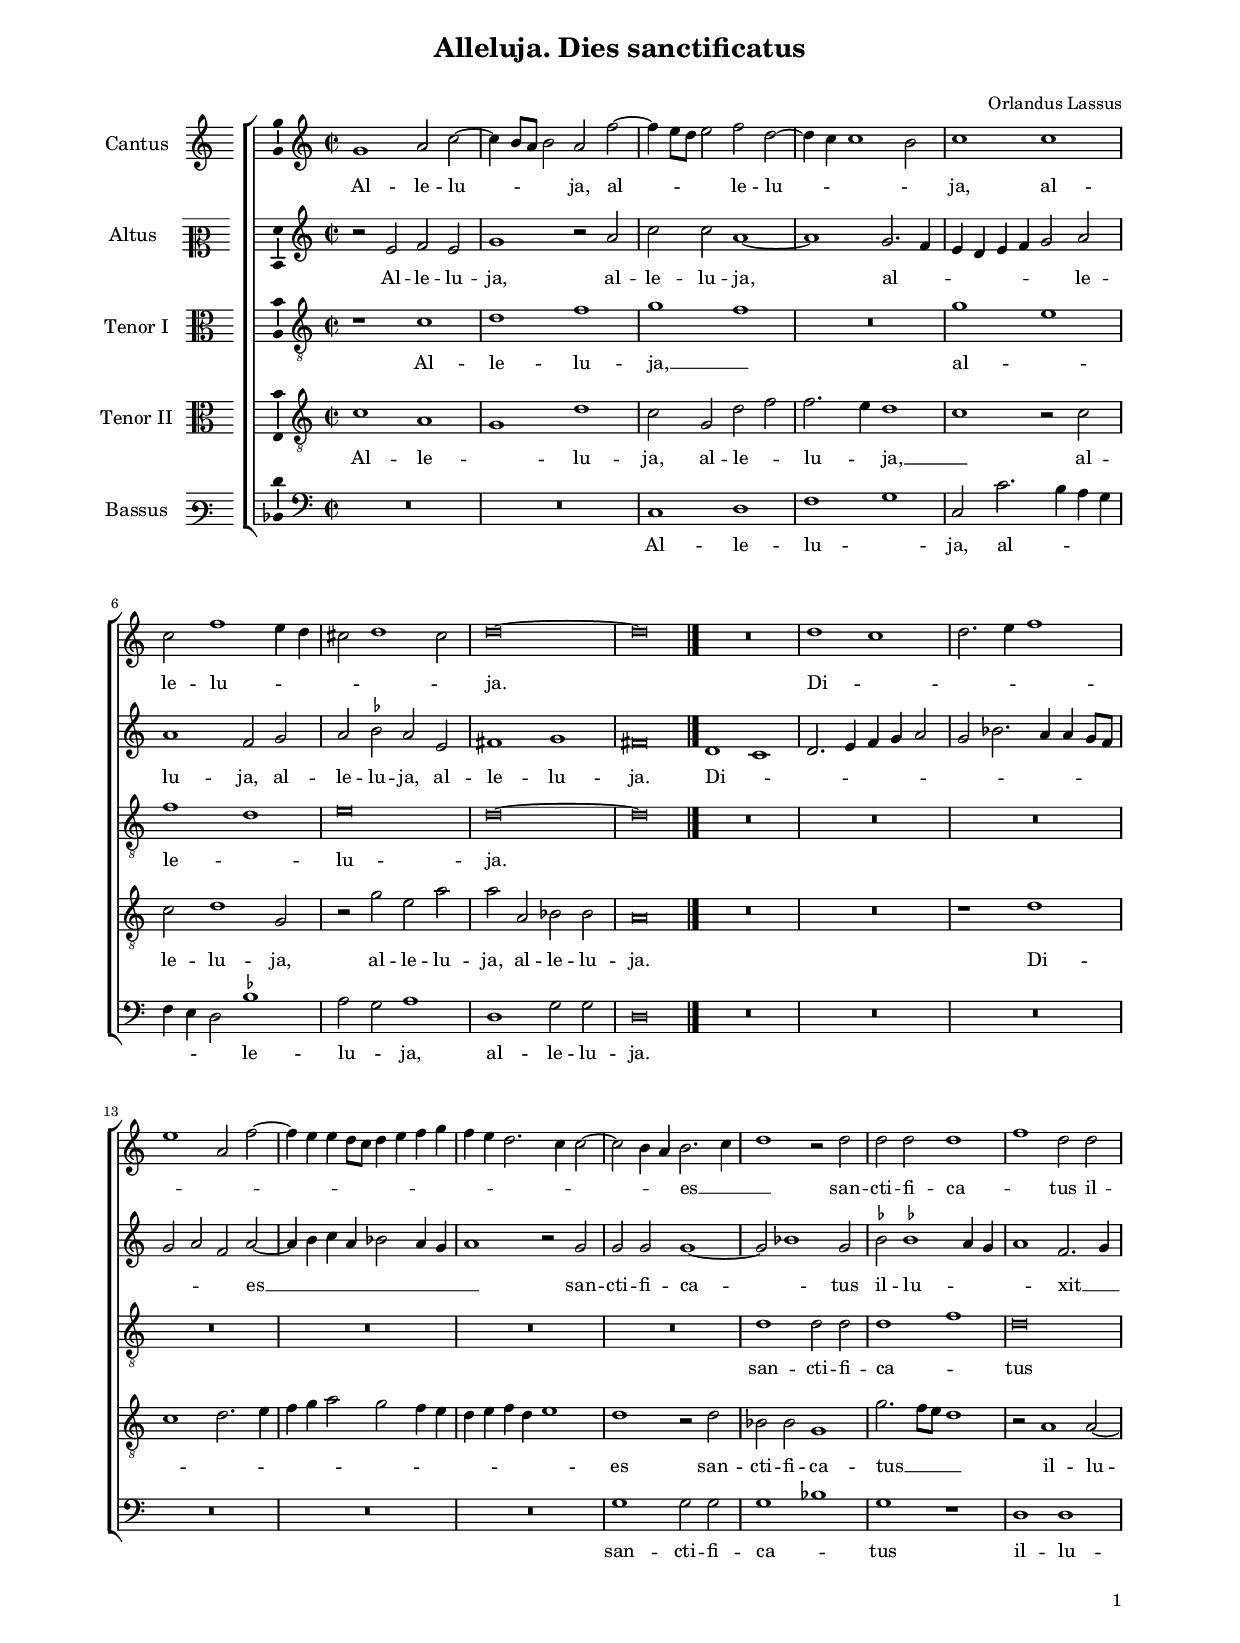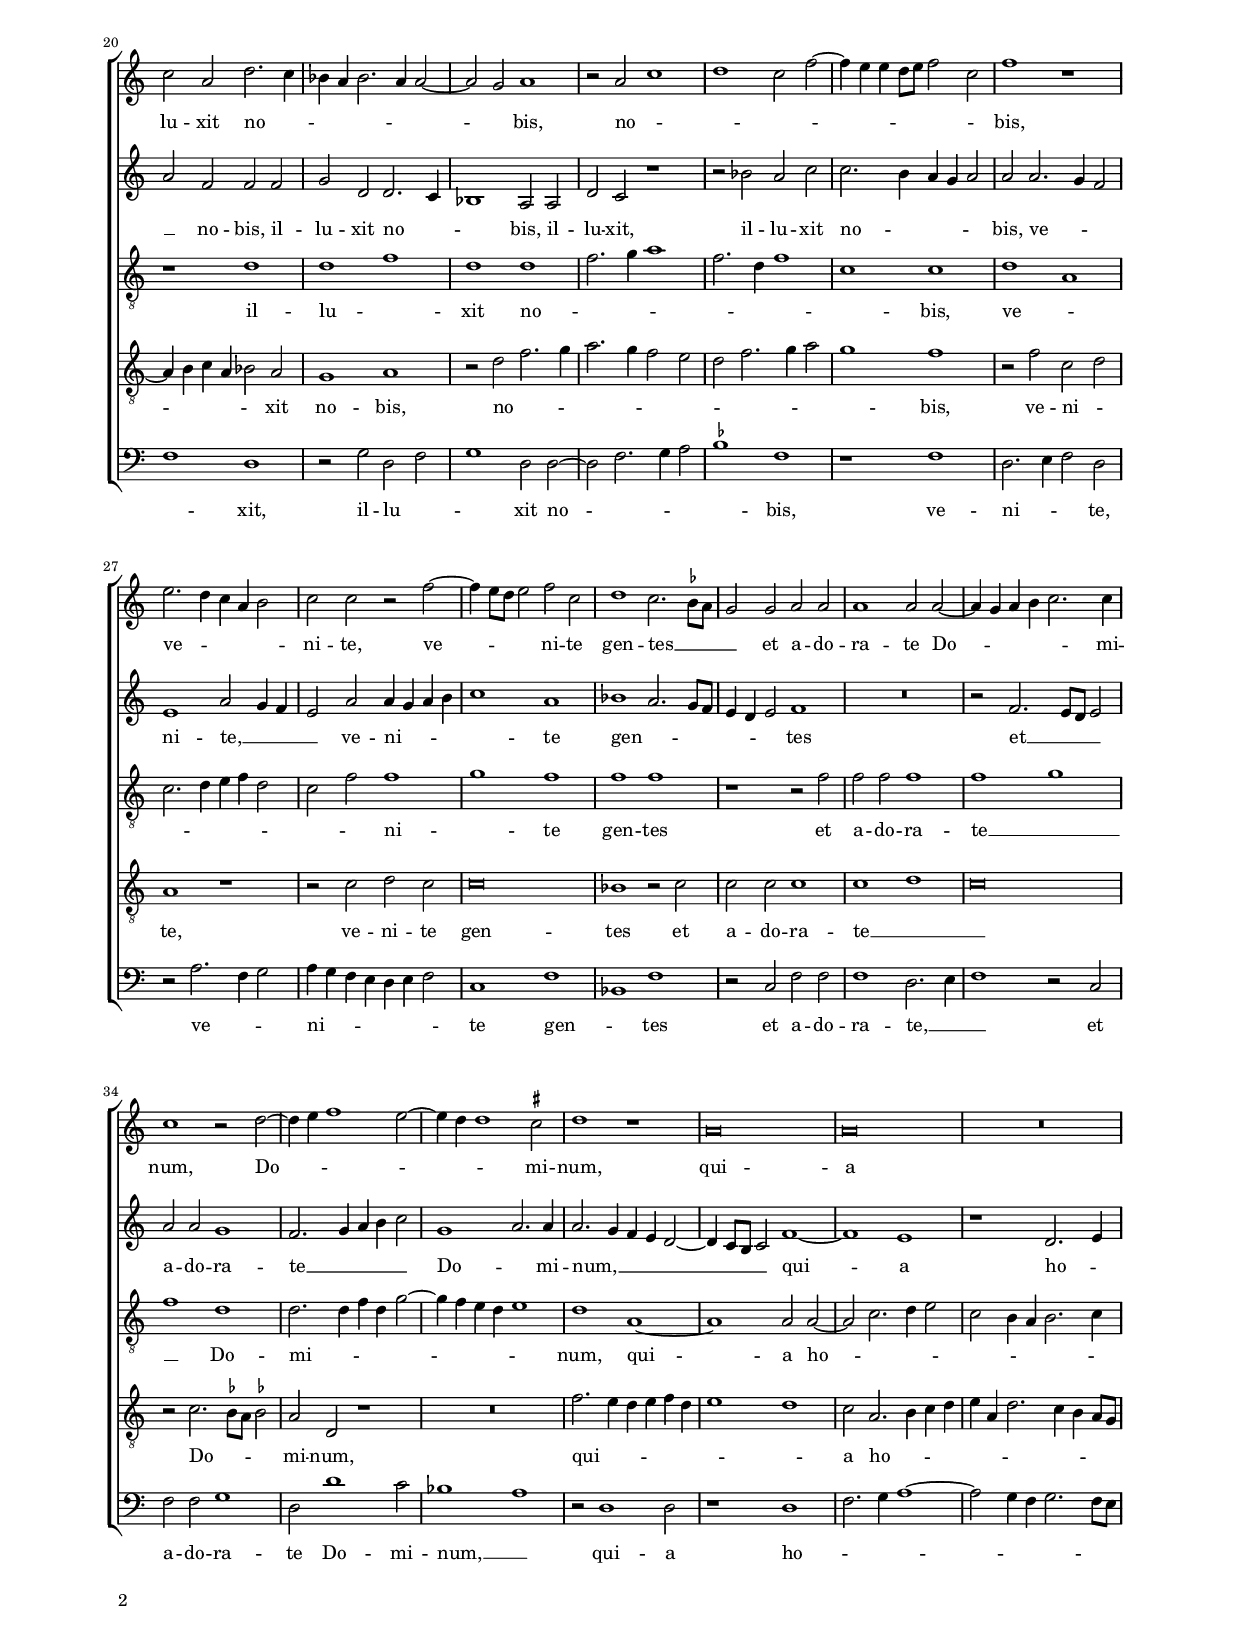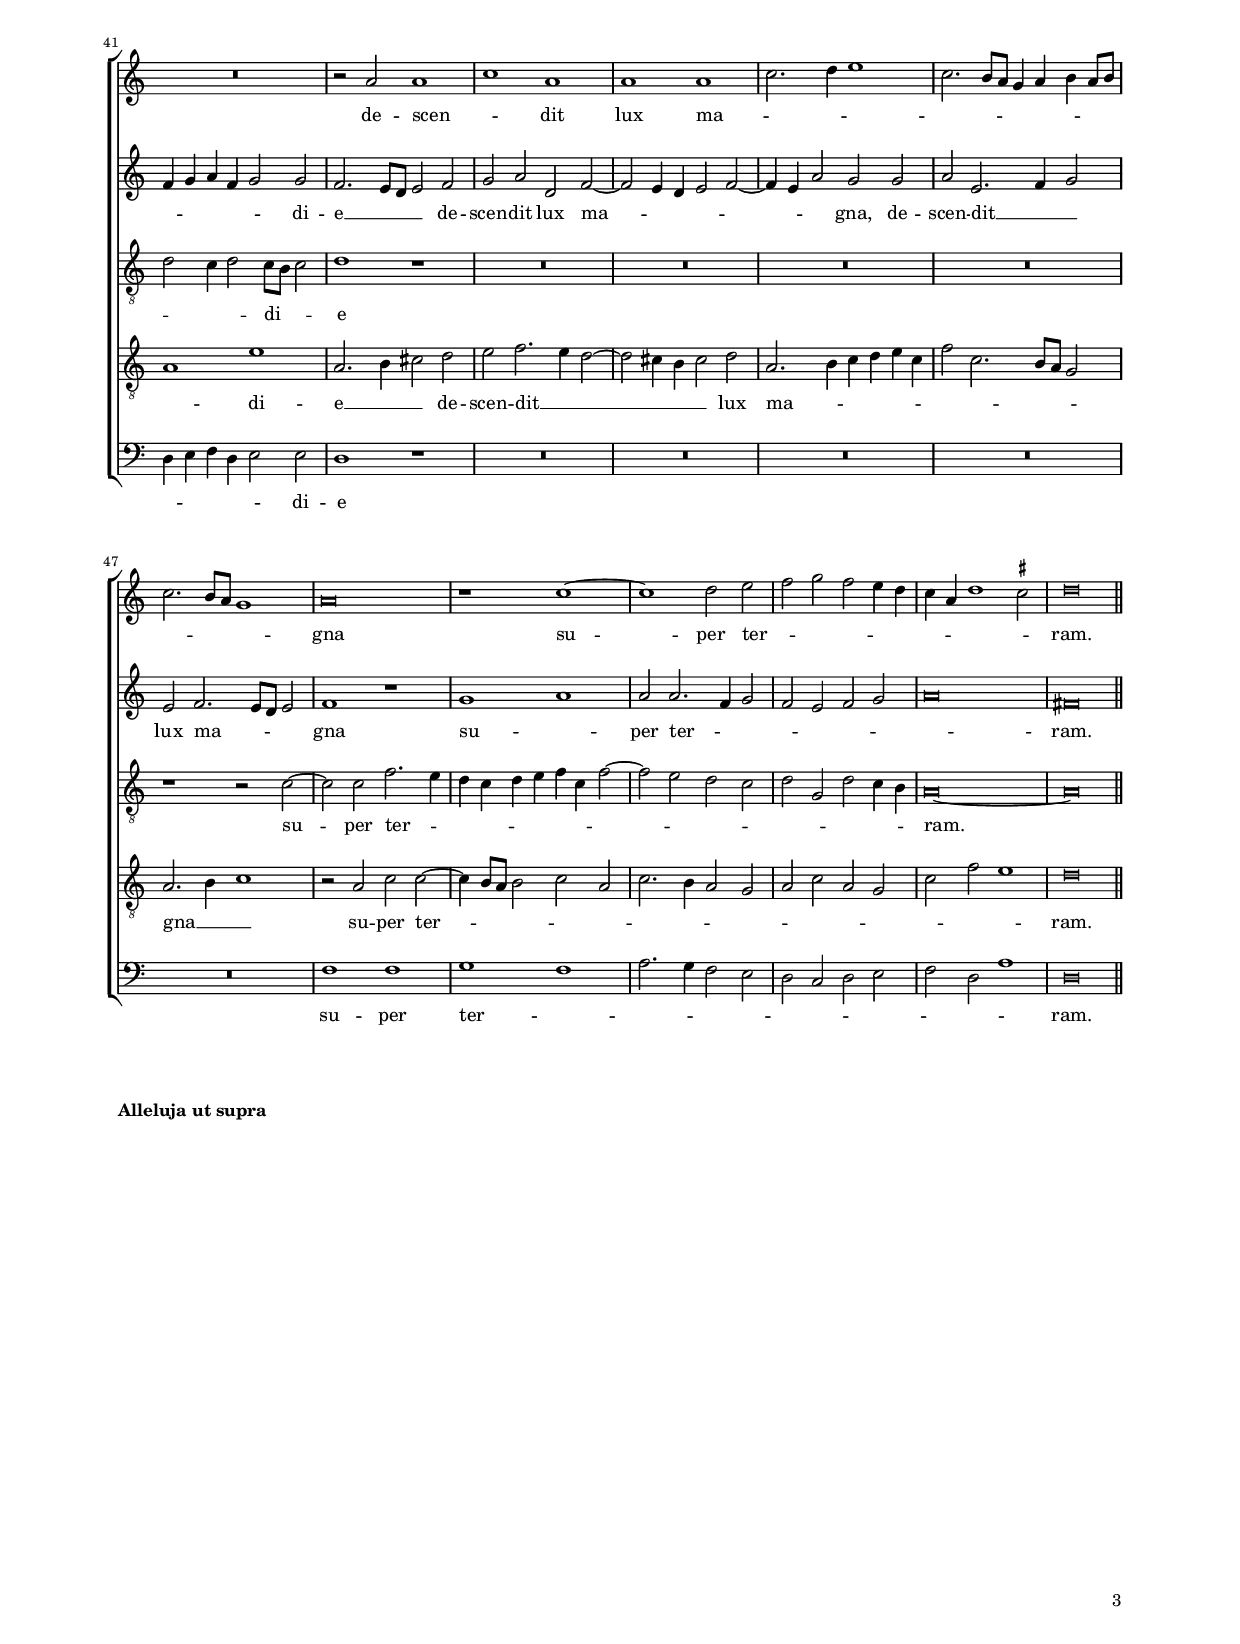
\header
{
  title="Alleluja. Dies sanctificatus"
  composer=\markup { \vspace #2 "Orlandus Lassus" }
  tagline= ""
}

\version "2.24.0"
\language deutsch
#(set-global-staff-size 15)
% #(set-default-paper-size "letter")
#(ly:set-option 'point-and-click #f)


\paper
	{
	top-margin = 1.8 \cm
	bottom-margin = 1.2 \cm
	left-margin = 2 \cm
	right-margin = 2 \cm
	ragged-bottom = ##f
	ragged-last-bottom = ##t
	print-page-number = ##f
	system-system-spacing = #'((basic-distance . 17) (minimum-distance . 14) (padding . 7) (strechability . 150))
	oddFooterMarkup=\markup   \fill-line { "" \fromproperty #'page:page-number-string }
	evenFooterMarkup=\markup  \fill-line { \fromproperty #'page:page-number-string "" }
	last-bottom-spacing = #'((basic-distance . 12) (minimum-distance . 7) (padding . 4))
%	systems-per-page = 3
%	page-count = 3
%	min-systems-per-page = 3
	}

	
global = {
	\key c \major
	\time 2/2 \set Score.measureLength = #(ly:make-moment 2/1)
	\set Score.tempoHideNote = ##t
	\tempo 2 = 90
	\skip 1*2*9 \bar "|."
	\skip 1*2*44 \bar "||"
	}

	ficta = { \once \set suggestAccidentals = ##t }

	forget = #(define-music-function (music) (ly:music?) #{
		\accidentalStyle forget
		$music
		\accidentalStyle default
		#})


incipitcantus = \markup { \score {
	{
	\set Staff.instrumentName = \markup { \fontsize #1 "Cantus" }
	\key c \major
	\clef violin
	s4 \bar ""
	}
	\layout  {
	raggedright = ##t
	indent = 1.6 \cm
	line-width = 2.4\cm
	\context { \Staff \remove Time_signature_engraver }
	\override Staff.Clef.Y-extent = #'(0 . 0)
	}} \hspace #1 }

      
incipitaltus = \markup { \score {
	{
	\set Staff.instrumentName = \markup { \fontsize #1 "Altus" }
	\key c \major
	\clef mezzosoprano
	s4 \bar ""
	}
	\layout  {
	raggedright = ##t
	indent = 1.6 \cm
	line-width = 2.4\cm
	\context { \Staff \remove Time_signature_engraver }
	\override Staff.Clef.Y-extent = #'(0 . 0)
	}} \hspace #1 }


incipittenor = \markup { \score {
	{
	\set Staff.instrumentName = \markup { \fontsize #1 "Tenor I" }
	\key c \major
	\clef alto
	s4 \bar ""
	}
	\layout  {
	raggedright = ##t
	indent = 1.6 \cm
	line-width = 2.4\cm
	\context { \Staff \remove Time_signature_engraver }
	\override Staff.Clef.Y-extent = #'(0 . 0)
	}} \hspace #1 }
      
      
incipitquintus = \markup { \score {
	{
	\set Staff.instrumentName = \markup { \fontsize #1 "Tenor II" }
	\key c \major
	\clef alto
	s4 \bar ""
	}
	\layout  {
	raggedright = ##t
	indent = 1.6 \cm
	line-width = 2.4\cm
	\context { \Staff \remove Time_signature_engraver }
	\override Staff.Clef.Y-extent = #'(0 . 0)
	}} \hspace #1 }
      
      
incipitbassus = \markup { \score {
	{
	\set Staff.instrumentName = \markup { \fontsize #1 "Bassus" }
	\key c \major
	\clef varbaritone
	s4 \bar ""
	}
	\layout  {
	raggedright = ##t
	indent = 1.6 \cm
	line-width = 2.4\cm
	\context { \Staff \remove Time_signature_engraver }
	\override Staff.Clef.Y-extent = #'(0 . 0)
	}} \hspace #1 }


cantus =  \relative c''
	{
	g1 a2 c~
	c4 h8 a h2 a f'~
	f4 e8 d e2 f d~
	d4 c c1 h2
%5
	c1 c | \break \noPageBreak
	c2 f1 e4 d
	cis2 d1 cis2
	d\breve~
	d\breve |	
%10
	R\breve |
	d1 c
	d2. e4 f1 \break \noPageBreak
	e1 a,2 f'~
	f4 e e d8 c d4 e f g
%15
	f4 e d2. c4 c2~ |
	c2 h4 a h2. c4
	d1 r2 d
	d2 d d1
	f1 d2 d \pageBreak
%20
	c2 a d2. c4 |
	b4 a b2. a4 a2~
	a2 g a1
	r2 a c1
	d1 c2 f~
%25
	f4 e e d8 e f2 c |
	f1 r \break \noPageBreak
	e2. d4 c a h2
	c2 c r f~
	f4 e8 d e2 f c
%30
	d1 c2. \stemDown \ficta b8 a \stemNeutral |
	g2 g a a
	a1 a2 a~
	a4 g a h c2. c4 \break \noPageBreak
	c1 r2 d~
%35
	d4 e f1 e2~ |
	e4 d d1 \ficta cis2
	d1 r
	a\breve
	a\breve
%40
	R\breve | \pageBreak
	R\breve
	r2 a a1
	c1 a
	a1 a
%45
	c2. d4 e1 |
	c2. h8 a g4 a h a8 h \break \noPageBreak
	c2. h8 a g1
	a\breve
	r1 c~
%50
	c1 d2 e |
	f2 g f e4 d
	c4 a d1 \ficta cis2
	d\breve |
	}


altus =  \relative c'
	{
	r2 e f e
	g1 r2 a
	c2 c a1~
	a1 g2. f4
%5
	e4 d e f g2 a |
	a1 f2 g
	a2 \ficta b a e
	fis1 g
	fis\breve |
%10
	d1 c |
	d2. e4 f g a2
	g2 b2. a4 a g8 f
	g2 a f a~
	a4 h c a b2 a4 g
%15
	a1 r2 g |
	g2 g g1~
	g2 b1 g2
	\ficta b2 \ficta b!1 a4 g
	a1 f2. g4
%20
	a2 f f f |
	g2 d d2. c4
	b1 a2 a
	d2 c r1
	r2 b' a c
%25
	c2. h4 a g a2 |
	a2 a2. g4 f2
	e1 a2 g4 f
	e2 a a4 g a h
	c1 a
%30
	b1 a2. g8 f |
	e4 d e2 f1
	R\breve
	r2 f2. e8 d e2
	a2 a g1
%35
	f2. g4 a h c2 |
	g1 a2. a4
	a2. g4 f e d2~
	d4 c8 h c2 f1~
	f1 e
%40
	r1 d2. e4 |
	f4 g a f g2 g
	f2. e8 d e2 f
	g2 a d, f~
	f2 e4 d e2 f~
%45
	f4 e a2 g g |
	a2 e2. f4 g2
	e2 f2. e8 d e2
	f1 r
	g1 a
%50
	a2 a2. f4 g2 |
	f2 e f g
	a\breve
	fis\breve |
	}


tenor =  \relative c'
	{
	r1 c
	d1 f
	g1 f
	R\breve
%5
	g1 e |
	f1 d
	e\breve
	d\breve~
	d\breve |
%10
	R\breve |
	R\breve
	R\breve
	R\breve
	R\breve
%15
	R\breve |
	R\breve
	d1 d2 d
	d1 f
	d\breve
%20
	r1 d |
	d1 f
	d1 d
	f2. g4 a1
	f2. d4 f1
%25
	c1 c |
	d1 a
	c2. d4 e f d2
	c2 f f1
	g1 f
%30
	f1 f |
	r1 r2 f
	f2 f f1
	f1 g
	f1 d
%35
	d2. d4 f d g2~ |
	g4 f e4 d e1
	d1 a~
	a1 a2 a~
	a2 c2. d4 e2
%40
	c2 h4 a h2. c4 |
	d2 c4 d2 c8 h c2
	d1 r
	R\breve
	R\breve
%45
	R\breve |
	R\breve
	r1 r2 c~
	c2 c f2. e4
	d4 c d e f4 c f2~
%50
	f2 e d c |
	d2 g, d' c4 h
	a\breve~
	a\breve |
	}


quintus  =  \relative c'
	{
	c1 a
	g1 d'
	c2 g d' f
	f2. e4 d1
%5
	c1 r2 c |
	c2 d1 g,2
	r2 g' e a
	a2 a, b2 b
	a\breve |
%10
	R\breve |
	R\breve
	r1 d
	c1 d2. e4
	f4 g a2 g f4 e
%15
	d4 e f d e1 |
	d1 r2 d
	b2 b g1
	g'2. f8 e d1
	r2 a1 a2~
%20
	a4 h c a b2 a |
	g1 a
	r2 d f2. g4
	a2. g4 f2 e
	d2 f2. g4 a2
%25
	g1 f |
	r2 f c d
	a1 r
	r2 c d c
	c\breve
%30
	b1 r2 c |
	c2 c c1
	c1 d
	c\breve
	r2 c2. \stemDown \ficta b8 a \stemNeutral \ficta b!2
%35
	a2 d, r1 |
	R\breve
	f'2. e4 d e f d
	e1 d
	c2 a2. h4 c d
%40
	e4 a, d2. c4 h a8 g |
	a1 e'
	a,2. h4 cis2 d
	e2 f2. e4 d2~
	d2 cis4 h cis2 d
%45
	a2. h4 c d e c |
	f2 c2. h8 a g2
	a2. h4 c1
	r2 a c c~
	c4 h8 a h2 c a
%50
	c2. h4 a2 g |
	a2 c a g
	c2 f e1
	d\breve |
	}


bassus  =  \relative c
	{
	R\breve
	R\breve
	c1 d
	f1 g
%5
	c,2 c'2. h4 a g |
	f4 e d2 \ficta b'1
	a2 g a1
	d,1 g2 g
	d\breve |
%10
	R\breve |
	R\breve
	R\breve
	R\breve
	R\breve
%15
	R\breve |
	g1 g2 g
	g1 b
	g1 r
	d1 d
%20
	f1 d |
	r2 g d f
	g1 d2 d~
	d2 f2. g4 a2
	\ficta b1 f
%25
	r1 f |
	d2. e4 f2 d
	r2 a'2. f4 g2
	a4 g f e d e f2
	c1 f
%30
	b,1 f' |
	r2 c f f
	f1 d2. e4
	f1 r2 c
	f2 f g1
%35
	d2 d'1 c2 |
	b1 a
	r2 d,1 d2
	r1 d
	f2. g4 a1~
%40
	a2 g4 f g2. f8 e |
	d4 e f d e2 e
	d1 r
	R\breve
	R\breve
%45
	R\breve |
	R\breve
	R\breve
	f1 f
	g1 f
%50
	a2. g4 f2 e |
	d2 c d e
	f2 d a'1
	d,\breve |
	}


lyricscantus = \lyricmode {
        Al -- le -- lu -- _ _ _ ja,
        al -- _ _ _ le -- lu -- _ _ _ ja,
        al -- le -- lu -- _ _ _ _ _ ja.
        Di -- _ _ _ _ _ _ _ _ _ _ _ _ _ _ _ _ _ _ _ _ _ _ es __ _ _ san -- cti -- fi -- ca -- _ tus 
        il -- lu -- xit no -- _ _ _ _ _ _ _ bis,
        no -- _ _ _ _ _ _ _ _ _ _ bis,
        ve -- _ _ _ _ ni -- te,
        ve -- _ _ _ ni -- te gen -- tes __ _ _ _
        et a -- do -- ra -- te Do -- _ _ _ _ mi -- num,
        Do -- _ _ _ _ _ mi -- num,
        qui -- a
        de -- scen -- _ dit lux ma -- _ _ _ _ _ _ _ _ _ _ _ _ _ _ _ gna su -- per ter -- _ _ _ _ _ _ _ _ _ ram.
	}


lyricsaltus = \lyricmode {
        Al -- le -- lu -- ja,
        al -- le -- lu -- ja,
        al -- _ _ _ _ _ _ le -- lu -- ja,
        al -- le -- lu -- ja,
        al -- le -- lu -- ja.
        Di -- _ _ _ _ _ _ _ _ _ _ _ _ _ _ _ es __ _ _ _ _ _ _ _ san -- cti -- fi -- ca -- _ tus
        il -- lu -- _ _ _ xit __ _ _ no -- bis,
        il -- lu -- xit no -- _ _ bis,
        il -- lu -- xit,
        il -- lu -- xit no -- _ _ _ _ bis,
        ve -- _ _ ni -- te, __ _ _ _
        ve -- ni -- _ _ _ _ te gen -- _ _ _ _ _ _ tes
        et __ _ _ _ a -- do -- ra -- te __ _ _ _ _ 
        Do -- _ mi -- num, __ _ _ _ _ _ _ _
        qui -- a ho -- _ _ _ _ _ _ di -- e __ _ _ _ 
        de -- scen -- dit lux ma -- _ _ _ _ _ _ gna,
        de -- scen -- dit __ _ _ lux ma -- _ _ _ gna su -- _ per ter -- _ _ _ _ _ _ _ ram.
	}


lyricstenor = \lyricmode {
        Al -- le -- lu -- ja, __ _
        al -- _ le -- _ lu -- ja.
        san -- cti -- fi -- ca -- _ tus il -- lu -- _ xit no -- _ _ _ _ _ _ _ bis,
        ve -- _ _ _ _ _ _ _ _ ni -- _ te gen -- tes
        et a -- do -- ra -- te __ _ _ Do -- mi -- _ _ _ _ _ _ _ _ num,
        qui -- a ho -- _ _ _ _ _ _ _ _ _ _ _ di -- _ _ e
        su -- per ter -- _ _ _ _ _ _ _ _ _ _ _ _ _ _ _ _ ram.
	}


lyricsquintus = \lyricmode {
        Al -- le -- _ lu -- ja,
        al -- le -- _ lu -- _ ja, __ _
        al -- le -- lu -- ja,
        al -- le -- lu -- ja,
        al -- le -- lu -- ja.
        Di -- _ _ _ _ _ _ _ _ _ _ _ _ _ _ es san -- cti -- fi -- ca -- tus __ _ _ _ 
        il -- lu -- _ _ _ _ xit no -- bis,
        no -- _ _ _ _ _ _ _ _ _ _ _ bis,
        ve -- ni -- _ te,
        ve -- ni -- te gen -- tes
        et a -- do -- ra -- te __ _ _ Do -- _ _ _ mi -- num,
        qui -- _ _ _ _ _ _ _ a ho -- _ _ _ _ _ _ _ _ _ _ _ di -- e __ _ _ 
        de -- scen -- dit __ _ _ _ _ _ lux ma -- _ _ _ _ _ _ _ _ _ _ gna __ _ _ 
        su -- per ter -- _ _ _ _ _ _ _ _ _ _ _ _ _ _ _ _ ram.
	}


lyricsbassus = \lyricmode {
        Al -- le -- lu -- _ ja,
        al -- _ _ _ _ _ _ le -- lu -- _ ja,
        al -- le -- lu -- ja.
        san -- cti -- fi -- ca -- _ tus il -- lu -- _ xit,
        il -- lu -- _ _ xit no -- _ _ _ _ bis,
        ve -- ni -- _ _ te,
        ve -- _ _ ni -- _ _ _ _ _ _ te gen -- _ tes
        et a -- do -- ra -- te, __ _ _ 
        et a -- do -- ra -- te Do -- mi -- num, __ _
        qui -- a ho -- _ _ _ _ _ _ _ _ _ _ _ _ _ di -- e
        su -- per ter -- _ _ _ _ _ _ _ _ _ _ _ _ ram.
	}


\score
{  
	\transpose c c {
	\new ChoirStaff \with { \override StaffGrouper.staff-staff-spacing.basic-distance = #12 }
	<<

	\new Staff << \global
	\new Voice="v1" {
		\set Staff.instrumentName=\incipitcantus
%		\set Staff.instrumentName= "S"
		\set Staff.midiInstrument = "reed organ"
		\clef violin
		\cantus }
	\new Lyrics \lyricsto "v1" {\lyricscantus }
	>>


	\new Staff << \global
	\new Voice="v2" {
		\set Staff.instrumentName=\incipitaltus
%		\set Staff.instrumentName= "A"
		\set Staff.midiInstrument = "reed organ"
		\clef violin % "G_8"
		\altus}
	\new Lyrics \lyricsto "v2" {\lyricsaltus }
	>>


	\new Staff << \global
	\new Voice="v3" {
		\set Staff.instrumentName=\incipittenor
%		\set Staff.instrumentName= "T"
		\set Staff.midiInstrument = "reed organ"
		\clef "G_8"
		\tenor }
	\new Lyrics \lyricsto "v3" {\lyricstenor }
	>>


	\new Staff << \global
	\new Voice="v5" {
		\set Staff.instrumentName=\incipitquintus
%		\set Staff.instrumentName= "Q"
		\set Staff.midiInstrument = "reed organ"
		\clef "G_8"
		\quintus}
	\new Lyrics \lyricsto "v5" {\lyricsquintus }
	>>


	\new Staff << \global
	\new Voice="v4" {
		\set Staff.instrumentName=\incipitbassus
%		\set Staff.instrumentName= "B"
		\set Staff.midiInstrument = "reed organ"
		\clef bass 
		\bassus }
	\new Lyrics \lyricsto "v4" {\lyricsbassus}
	>>

	>>
	} % transpose

	\layout
	{
	indent = 2.3\cm
	\context { \Lyrics \override VerticalAxisGroup.nonstaff-relatedstaff-spacing.padding = #1.5 }
%	\context { \Lyrics \override LyricText.font-size = #1 }
	\context { \Staff \override TimeSignature.break-visibility = #end-of-line-invisible }
	\context { \Staff \consists Ambitus_engraver }
	\context { \Score \override BarNumber.padding = #2 }
	\context { \Voice \override NoteHead.style = #'baroque }
	}

\midi
	{
    	
	}

}


\markup { \raise #-3 \bold "Alleluja ut supra" }

% EOF
